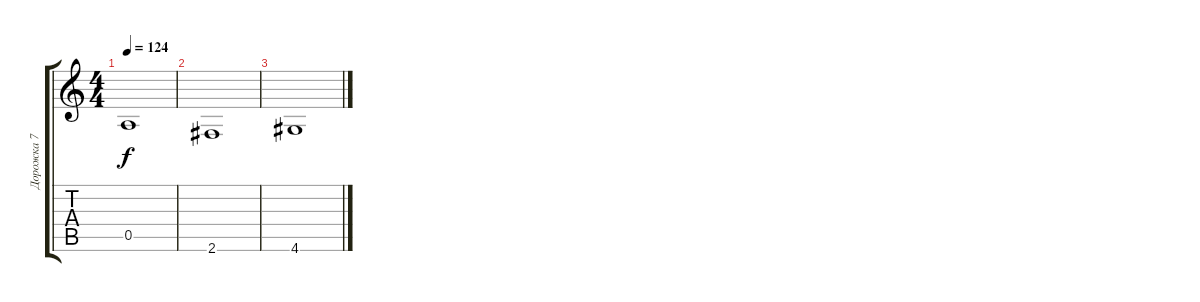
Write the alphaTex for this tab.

\track ("Дорожка 7" "Дорожка 7") {instrument electricguitarclean}
\staff {score tabs}
\tuning (E4 B3 G3 D3 A2 E2) {hide}
\ts (4 4)
\tempo 124
\clef g2
\ks c
0.5.1{dy f} |
2.6.1 |
4.6.1
